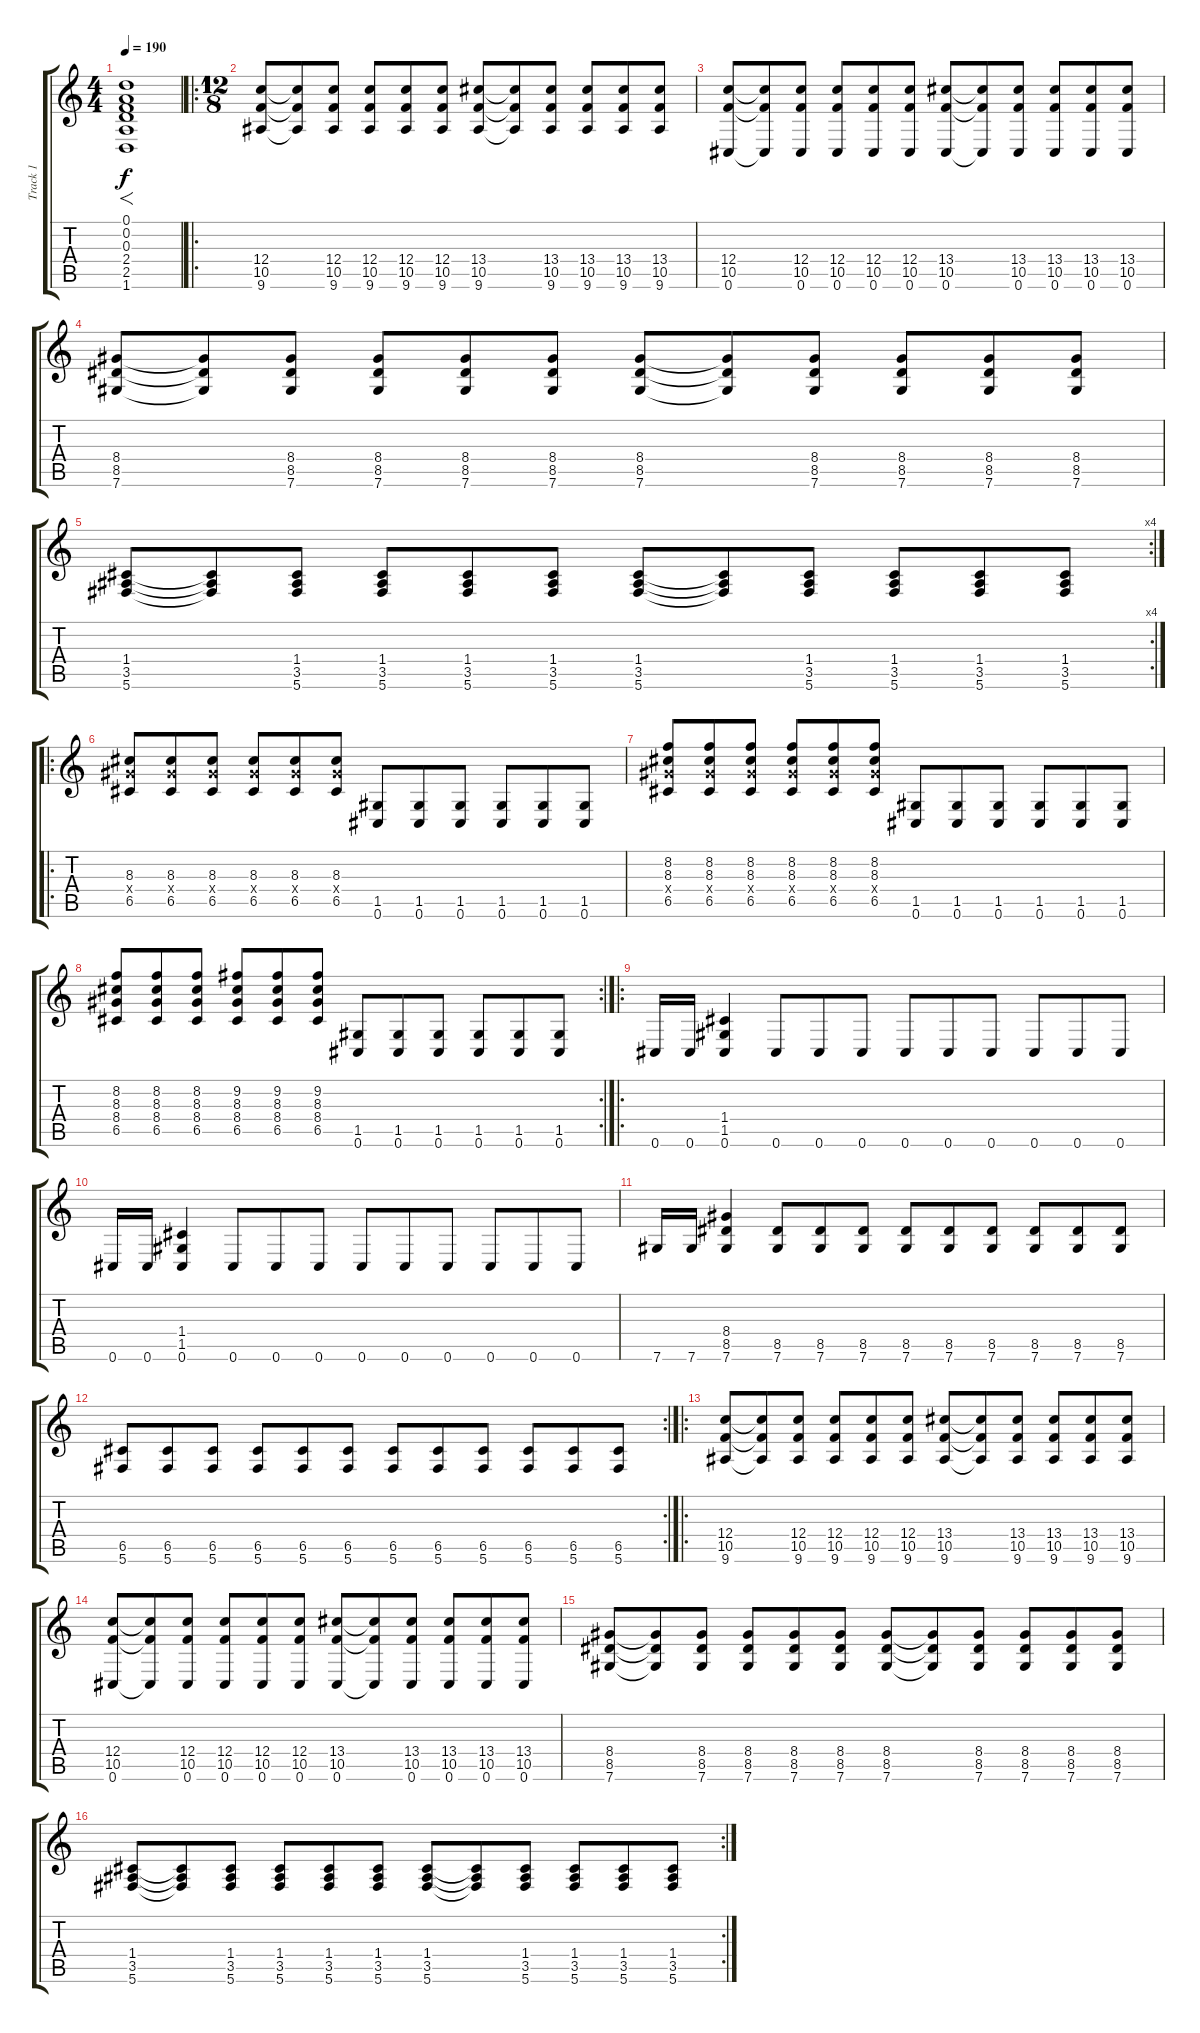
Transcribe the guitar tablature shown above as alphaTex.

\track ("Track 1" "Track 1") {instrument distortionguitar}
\staff {score tabs}
\tuning (D4 A3 F3 C3 G2 Db2) {hide}
\ts (4 4)
\tempo 190
\clef g2
\ks c
(0.1 0.2 0.3 2.4 2.5 1.6).1{f dy f instrument applause} |
\ro
\ts (12 8)
(12.4 10.5 9.6).8{instrument distortionguitar} (12.4{t} 10.5{t} 9.6{t}).8 (12.4 10.5 9.6).8 (12.4 10.5 9.6).8 (12.4 10.5 9.6).8 (12.4 10.5 9.6).8 (13.4 10.5 9.6).8 (13.4{t} 10.5{t} 9.6{t}).8 (13.4 10.5 9.6).8 (13.4 10.5 9.6).8 (13.4 10.5 9.6).8 (13.4 10.5 9.6).8 |
(12.4 10.5 0.6).8 (12.4{t} 10.5{t} 0.6{t}).8 (12.4 10.5 0.6).8 (12.4 10.5 0.6).8 (12.4 10.5 0.6).8 (12.4 10.5 0.6).8 (13.4 10.5 0.6).8 (13.4{t} 10.5{t} 0.6{t}).8 (13.4 10.5 0.6).8 (13.4 10.5 0.6).8 (13.4 10.5 0.6).8 (13.4 10.5 0.6).8 |
(8.4 8.5 7.6).8 (8.4{t} 8.5{t} 7.6{t}).8 (8.4 8.5 7.6).8 (8.4 8.5 7.6).8 (8.4 8.5 7.6).8 (8.4 8.5 7.6).8 (8.4 8.5 7.6).8 (8.4{t} 8.5{t} 7.6{t}).8 (8.4 8.5 7.6).8 (8.4 8.5 7.6).8 (8.4 8.5 7.6).8 (8.4 8.5 7.6).8 |
\rc 4
(1.4 3.5 5.6).8 (1.4{t} 3.5{t} 5.6{t}).8 (1.4 3.5 5.6).8 (1.4 3.5 5.6).8 (1.4 3.5 5.6).8 (1.4 3.5 5.6).8 (1.4 3.5 5.6).8 (1.4{t} 3.5{t} 5.6{t}).8 (1.4 3.5 5.6).8 (1.4 3.5 5.6).8 (1.4 3.5 5.6).8 (1.4 3.5 5.6).8 |
\ro
(8.3 8.4{x} 6.5).8 (8.3 8.4{x} 6.5).8 (8.3 8.4{x} 6.5).8 (8.3 8.4{x} 6.5).8 (8.3 8.4{x} 6.5).8 (8.3 8.4{x} 6.5).8 (1.5 0.6).8 (1.5 0.6).8 (1.5 0.6).8 (1.5 0.6).8 (1.5 0.6).8 (1.5 0.6).8 |
(8.2 8.3 8.4{x} 6.5).8 (8.2 8.3 8.4{x} 6.5).8 (8.2 8.3 8.4{x} 6.5).8 (8.2 8.3 8.4{x} 6.5).8 (8.2 8.3 8.4{x} 6.5).8 (8.2 8.3 8.4{x} 6.5).8 (1.5 0.6).8 (1.5 0.6).8 (1.5 0.6).8 (1.5 0.6).8 (1.5 0.6).8 (1.5 0.6).8 |
\rc 2
(8.2 8.3 8.4 6.5).8 (8.2 8.3 8.4 6.5).8 (8.2 8.3 8.4 6.5).8 (9.2 8.3 8.4 6.5).8 (9.2 8.3 8.4 6.5).8 (9.2 8.3 8.4 6.5).8 (1.5 0.6).8 (1.5 0.6).8 (1.5 0.6).8 (1.5 0.6).8 (1.5 0.6).8 (1.5 0.6).8 |
\ro
0.6.16 0.6.16 (1.4 1.5 0.6).4 0.6.8 0.6.8 0.6.8 0.6.8 0.6.8 0.6.8 0.6.8 0.6.8 0.6.8 |
0.6.16 0.6.16 (1.4 1.5 0.6).4 0.6.8 0.6.8 0.6.8 0.6.8 0.6.8 0.6.8 0.6.8 0.6.8 0.6.8 |
7.6.16 7.6.16 (8.4 8.5 7.6).4 (8.5 7.6).8 (8.5 7.6).8 (8.5 7.6).8 (8.5 7.6).8 (8.5 7.6).8 (8.5 7.6).8 (8.5 7.6).8 (8.5 7.6).8 (8.5 7.6).8 |
\rc 2
(6.5 5.6).8 (6.5 5.6).8 (6.5 5.6).8 (6.5 5.6).8 (6.5 5.6).8 (6.5 5.6).8 (6.5 5.6).8 (6.5 5.6).8 (6.5 5.6).8 (6.5 5.6).8 (6.5 5.6).8 (6.5 5.6).8 |
\ro
(12.4 10.5 9.6).8 (12.4{t} 10.5{t} 9.6{t}).8 (12.4 10.5 9.6).8 (12.4 10.5 9.6).8 (12.4 10.5 9.6).8 (12.4 10.5 9.6).8 (13.4 10.5 9.6).8 (13.4{t} 10.5{t} 9.6{t}).8 (13.4 10.5 9.6).8 (13.4 10.5 9.6).8 (13.4 10.5 9.6).8 (13.4 10.5 9.6).8 |
(12.4 10.5 0.6).8 (12.4{t} 10.5{t} 0.6{t}).8 (12.4 10.5 0.6).8 (12.4 10.5 0.6).8 (12.4 10.5 0.6).8 (12.4 10.5 0.6).8 (13.4 10.5 0.6).8 (13.4{t} 10.5{t} 0.6{t}).8 (13.4 10.5 0.6).8 (13.4 10.5 0.6).8 (13.4 10.5 0.6).8 (13.4 10.5 0.6).8 |
(8.4 8.5 7.6).8 (8.4{t} 8.5{t} 7.6{t}).8 (8.4 8.5 7.6).8 (8.4 8.5 7.6).8 (8.4 8.5 7.6).8 (8.4 8.5 7.6).8 (8.4 8.5 7.6).8 (8.4{t} 8.5{t} 7.6{t}).8 (8.4 8.5 7.6).8 (8.4 8.5 7.6).8 (8.4 8.5 7.6).8 (8.4 8.5 7.6).8 |
\rc 2
(1.4 3.5 5.6).8 (1.4{t} 3.5{t} 5.6{t}).8 (1.4 3.5 5.6).8 (1.4 3.5 5.6).8 (1.4 3.5 5.6).8 (1.4 3.5 5.6).8 (1.4 3.5 5.6).8 (1.4{t} 3.5{t} 5.6{t}).8 (1.4 3.5 5.6).8 (1.4 3.5 5.6).8 (1.4 3.5 5.6).8 (1.4 3.5 5.6).8
